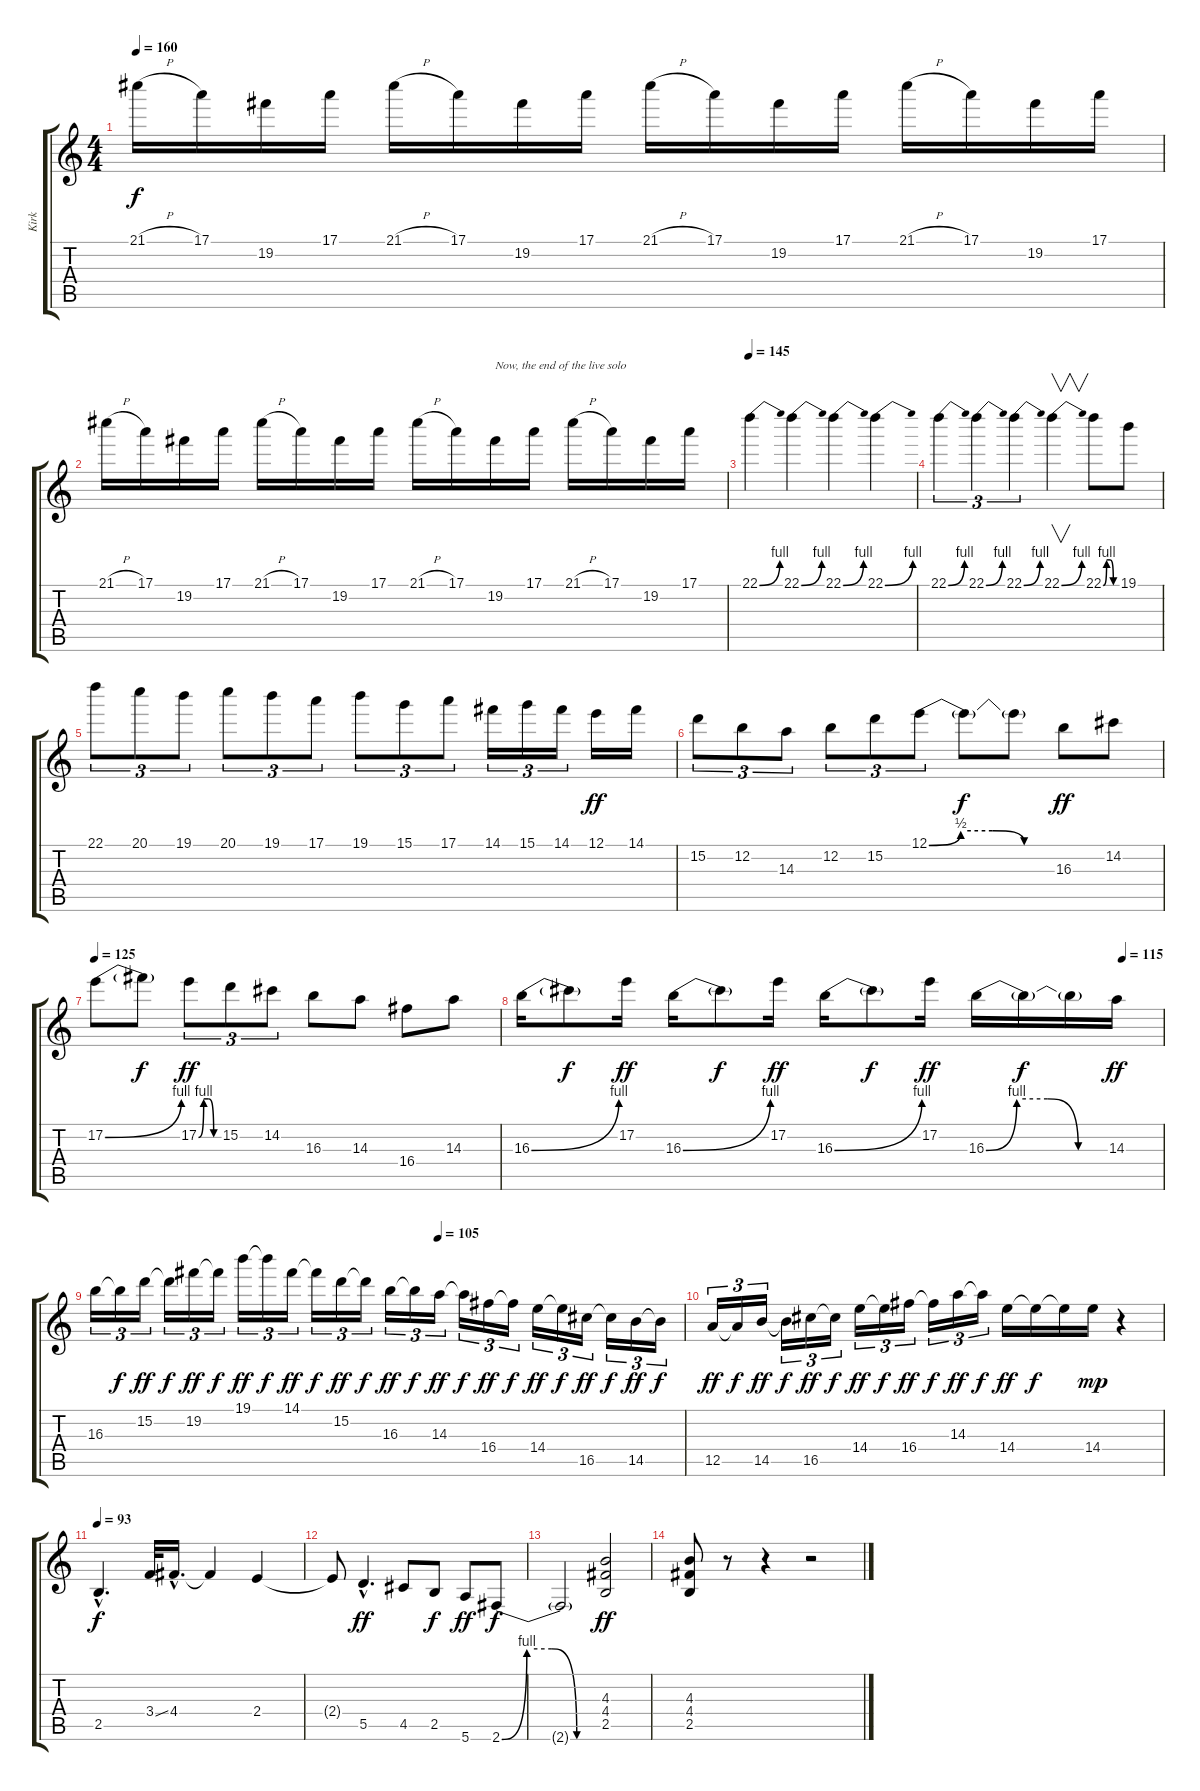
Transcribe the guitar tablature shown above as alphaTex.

\track ("Kirk" "Kirk") {instrument distortionguitar}
\staff {score tabs}
\tuning (E4 B3 G3 D3 A2 E2) {hide}
\ts (4 4)
\tempo 160
\clef g2
\ks c
21.1{h}.16{dy f} 17.1.16 19.2.16 17.1.16 21.1{h}.16 17.1.16 19.2.16 17.1.16 21.1{h}.16 17.1.16 19.2.16 17.1.16 21.1{h}.16 17.1.16 19.2.16 17.1.16 |
21.1{h}.16 17.1.16 19.2.16 17.1.16 21.1{h}.16 17.1.16 19.2.16 17.1.16 21.1{h}.16 17.1.16 19.2.16{txt "Now, the end of the live solo"} 17.1.16 21.1{h}.16 17.1.16 19.2.16 17.1.16 |
\tempo 145
22.1{be (bend 0 0 60 4)}.4 22.1{be (bend 0 0 60 4)}.4 22.1{be (bend 0 0 60 4)}.4 22.1{be (bend 0 0 60 4)}.4 |
22.1{be (bend 0 0 60 4)}.4{tu (3 2)} 22.1{be (bend 0 0 60 4)}.4{tu (3 2)} 22.1{be (bend 0 0 60 4)}.4{tu (3 2)} 22.1{be (bend 0 0 60 4)}.4{v} 22.1{be (custom 0 0 15 4 30 4 45 0 60 0)}.8 19.1.8 |
22.1.8{tu (3 2)} 20.1.8{tu (3 2)} 19.1.8{tu (3 2)} 20.1.8{tu (3 2)} 19.1.8{tu (3 2)} 17.1.8{tu (3 2)} 19.1.8{tu (3 2)} 15.1.8{tu (3 2)} 17.1.8{tu (3 2)} 14.1.16{tu (3 2)} 15.1.16{tu (3 2)} 14.1.16{tu (3 2)} 12.1.16{dy ff} 14.1.16 |
15.2.8{tu (3 2)} 12.2.8{tu (3 2)} 14.3.8{tu (3 2)} 12.2.8{tu (3 2)} 15.2.8{tu (3 2)} 12.1{be (custom 0 0 15 2 30 2 45 0 60 0)}.8{tu (3 2)} 12.1{t}.8{dy f} 12.1{t}.8 16.3.8{dy ff} 14.2.8 |
\tempo 125
17.2{be (bend 0 0 60 4)}.8 17.2{t}.8{dy f} 17.2{be (custom 0 0 15 4 30 4 45 0 60 0)}.8{tu (3 2) dy ff} 15.2.8{tu (3 2)} 14.2.8{tu (3 2)} 16.3.8 14.3.8 16.4.8 14.3.8 |
\tempo (115 0.9375)
16.3{be (bend 0 0 60 4)}.16 16.3{t}.8{dy f} 17.2.16{dy ff} 16.3{be (bend 0 0 60 4)}.16 16.3{t}.8{dy f} 17.2.16{dy ff} 16.3{be (bend 0 0 60 4)}.16 16.3{t}.8{dy f} 17.2.16{dy ff} 16.3{be (custom 0 0 15 4 30 4 45 0 60 0)}.16 16.3{t}.16{dy f} 16.3{t}.16 14.3.16{dy ff} |
\tempo (105 0.5833333333333334)
16.3.16{tu (3 2)} 16.3{t}.16{tu (3 2) dy f} 15.2.16{tu (3 2) dy ff} 15.2{t}.16{tu (3 2) dy f} 19.2.16{tu (3 2) dy ff} 19.2{t}.16{tu (3 2) dy f} 19.1.16{tu (3 2) dy ff} 19.1{t}.16{tu (3 2) dy f} 14.1.16{tu (3 2) dy ff} 14.1{t}.16{tu (3 2) dy f} 15.2.16{tu (3 2) dy ff} 15.2{t}.16{tu (3 2) dy f} 16.3.16{tu (3 2) dy ff} 16.3{t}.16{tu (3 2) dy f} 14.3.16{tu (3 2) dy ff} 14.3{t}.16{tu (3 2) dy f} 16.4.16{tu (3 2) dy ff} 16.4{t}.16{tu (3 2) dy f} 14.4.16{tu (3 2) dy ff} 14.4{t}.16{tu (3 2) dy f} 16.5.16{tu (3 2) dy ff} 16.5{t}.16{tu (3 2) dy f} 14.5.16{tu (3 2) dy ff} 14.5{t}.16{tu (3 2) dy f} |
12.5.16{tu (3 2) dy ff} 12.5{t}.16{tu (3 2) dy f} 14.5.16{tu (3 2) dy ff} 14.5{t}.16{tu (3 2) dy f} 16.5.16{tu (3 2) dy ff} 16.5{t}.16{tu (3 2) dy f} 14.4.16{tu (3 2) dy ff} 14.4{t}.16{tu (3 2) dy f} 16.4.16{tu (3 2) dy ff} 16.4{t}.16{tu (3 2) dy f} 14.3.16{tu (3 2) dy ff} 14.3{t}.16{tu (3 2) dy f} 14.4.16{dy ff} 14.4{t}.16{dy f} 14.4{t}.16 14.4.16{dy mp} r.4 |
\tempo 93
2.5{hac}.4{d dy f} 3.4{ss}.32 4.4{hac}.16{d} 4.4{t}.4 2.4.4 |
2.4{t}.8 5.5{hac}.4{d dy ff} 4.5.8 2.5.8{dy f} 5.6.8{dy ff} 2.6{be (custom 0 0 15 4 30 4 45 0 60 0)}.8{dy f} |
2.6{t}.2 (4.3 4.4 2.5).2{dy ff} |
(4.3 4.4 2.5).8 r.8 r.4 r.2
